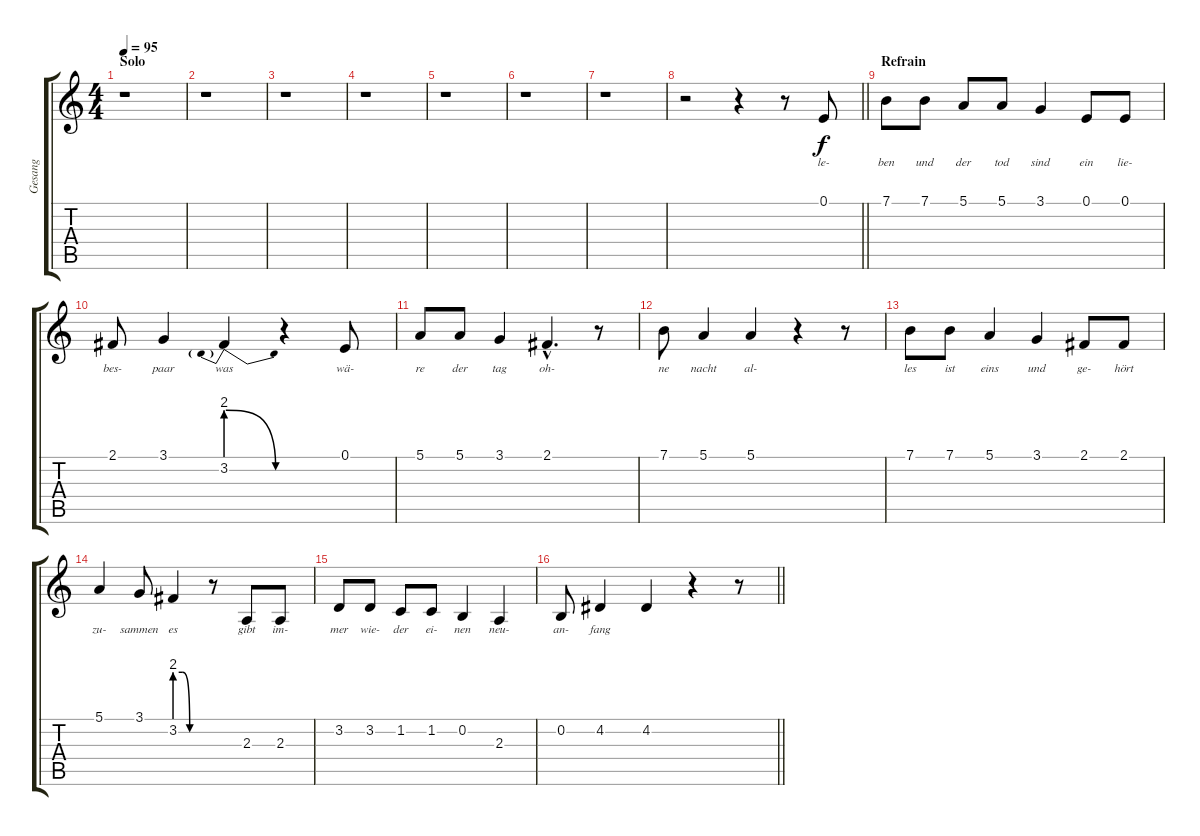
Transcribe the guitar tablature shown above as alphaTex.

\track ("Gesang" "Gesang") {instrument celesta}
\staff {score tabs}
\tuning (E4 B3 G3 D3 A2 E2) {hide}
\ts (4 4)
\section ("" "Solo")
\tempo 95
\clef g2
\ks c
r.1{dy f} |
r.1 |
r.1 |
r.1 |
r.1 |
r.1 |
r.1 |
\barLineRight lightlight
r.2 r.4 r.8 0.1.8{lyrics (0 "le-") lyrics (1 "") lyrics (2 "") lyrics (3 "") lyrics (4 "")} |
\section ("" "Refrain")
7.1.8{lyrics (0 "ben") lyrics (1 "") lyrics (2 "") lyrics (3 "") lyrics (4 "")} 7.1.8{lyrics (0 "und") lyrics (1 "") lyrics (2 "") lyrics (3 "") lyrics (4 "")} 5.1.8{lyrics (0 "der") lyrics (1 "") lyrics (2 "") lyrics (3 "") lyrics (4 "")} 5.1.8{lyrics (0 "tod") lyrics (1 "") lyrics (2 "") lyrics (3 "") lyrics (4 "")} 3.1.4{lyrics (0 "sind") lyrics (1 "") lyrics (2 "") lyrics (3 "") lyrics (4 "")} 0.1.8{lyrics (0 "ein") lyrics (1 "") lyrics (2 "") lyrics (3 "") lyrics (4 "")} 0.1.8{lyrics (0 "lie-") lyrics (1 "") lyrics (2 "") lyrics (3 "") lyrics (4 "")} |
2.1.8{lyrics (0 "bes-") lyrics (1 "") lyrics (2 "") lyrics (3 "") lyrics (4 "")} 3.1.4{lyrics (0 "paar") lyrics (1 "") lyrics (2 "") lyrics (3 "") lyrics (4 "")} 3.2{be (prebendrelease 0 8 60 0)}.4{lyrics (0 "was") lyrics (1 "") lyrics (2 "") lyrics (3 "") lyrics (4 "")} r.4 0.1.8{lyrics (0 "wä-") lyrics (1 "") lyrics (2 "") lyrics (3 "") lyrics (4 "")} |
5.1.8{lyrics (0 "re") lyrics (1 "") lyrics (2 "") lyrics (3 "") lyrics (4 "")} 5.1.8{lyrics (0 "der") lyrics (1 "") lyrics (2 "") lyrics (3 "") lyrics (4 "")} 3.1.4{lyrics (0 "tag") lyrics (1 "") lyrics (2 "") lyrics (3 "") lyrics (4 "")} 2.1{hac}.4{d lyrics (0 "oh-") lyrics (1 "") lyrics (2 "") lyrics (3 "") lyrics (4 "")} r.8 |
7.1.8{lyrics (0 "ne") lyrics (1 "") lyrics (2 "") lyrics (3 "") lyrics (4 "")} 5.1.4{lyrics (0 "nacht") lyrics (1 "") lyrics (2 "") lyrics (3 "") lyrics (4 "")} 5.1.4{lyrics (0 "al-") lyrics (1 "") lyrics (2 "") lyrics (3 "") lyrics (4 "")} r.4 r.8 |
7.1.8{lyrics (0 "les") lyrics (1 "") lyrics (2 "") lyrics (3 "") lyrics (4 "")} 7.1.8{lyrics (0 "ist") lyrics (1 "") lyrics (2 "") lyrics (3 "") lyrics (4 "")} 5.1.4{lyrics (0 "eins") lyrics (1 "") lyrics (2 "") lyrics (3 "") lyrics (4 "")} 3.1.4{lyrics (0 "und") lyrics (1 "") lyrics (2 "") lyrics (3 "") lyrics (4 "")} 2.1.8{lyrics (0 "ge-") lyrics (1 "") lyrics (2 "") lyrics (3 "") lyrics (4 "")} 2.1.8{lyrics (0 "hört") lyrics (1 "") lyrics (2 "") lyrics (3 "") lyrics (4 "")} |
5.1.4{lyrics (0 "zu-") lyrics (1 "") lyrics (2 "") lyrics (3 "") lyrics (4 "")} 3.1.8{lyrics (0 "sammen") lyrics (1 "") lyrics (2 "") lyrics (3 "") lyrics (4 "")} 3.2{be (custom 0 8 15 8 30 0 40 0 60 0)}.4{lyrics (0 "es") lyrics (1 "") lyrics (2 "") lyrics (3 "") lyrics (4 "")} r.8 2.3.8{lyrics (0 "gibt") lyrics (1 "") lyrics (2 "") lyrics (3 "") lyrics (4 "")} 2.3.8{lyrics (0 "im-") lyrics (1 "") lyrics (2 "") lyrics (3 "") lyrics (4 "")} |
3.2.8{lyrics (0 "mer") lyrics (1 "") lyrics (2 "") lyrics (3 "") lyrics (4 "")} 3.2.8{lyrics (0 "wie-") lyrics (1 "") lyrics (2 "") lyrics (3 "") lyrics (4 "")} 1.2.8{lyrics (0 "der") lyrics (1 "") lyrics (2 "") lyrics (3 "") lyrics (4 "")} 1.2.8{lyrics (0 "ei-") lyrics (1 "") lyrics (2 "") lyrics (3 "") lyrics (4 "")} 0.2.4{lyrics (0 "nen") lyrics (1 "") lyrics (2 "") lyrics (3 "") lyrics (4 "")} 2.3.4{lyrics (0 "neu-") lyrics (1 "") lyrics (2 "") lyrics (3 "") lyrics (4 "")} |
\barLineRight lightlight
0.2.8{lyrics (0 "an-") lyrics (1 "") lyrics (2 "") lyrics (3 "") lyrics (4 "")} 4.2.4{lyrics (0 "fang") lyrics (1 "") lyrics (2 "") lyrics (3 "") lyrics (4 "")} 4.2.4 r.4 r.8
